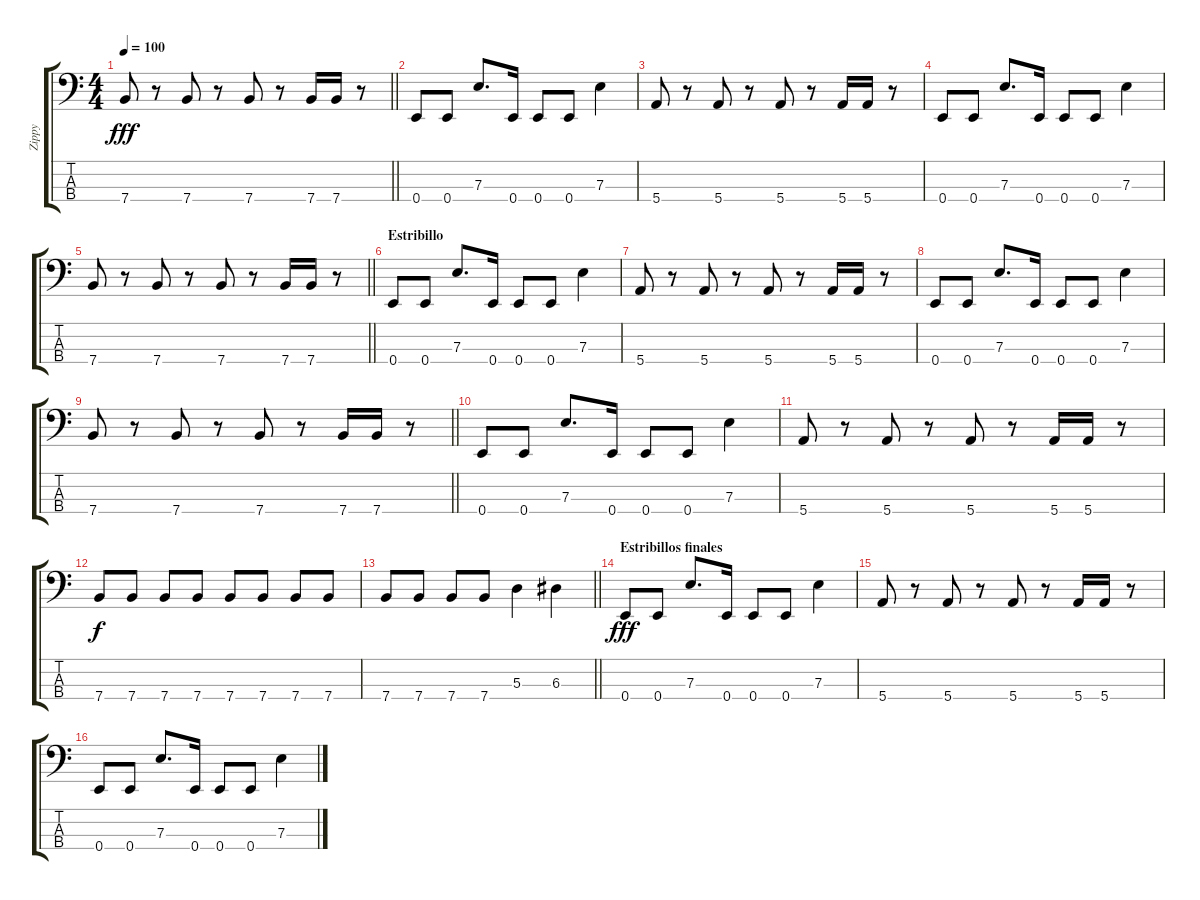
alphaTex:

\track ("Zippy" "Zippy") {instrument electricbassfinger}
\staff {score tabs}
\tuning (G2 D2 A1 E1) {hide}
\ts (4 4)
\tempo 100
\clef f4
\barLineRight lightlight
\ks c
7.4.8{dy fff} r.8 7.4.8 r.8 7.4.8 r.8 7.4.16 7.4.16 r.8 |
0.4.8 0.4.8 7.3.8{d} 0.4.16 0.4.8 0.4.8 7.3.4 |
5.4.8 r.8 5.4.8 r.8 5.4.8 r.8 5.4.16 5.4.16 r.8 |
0.4.8 0.4.8 7.3.8{d} 0.4.16 0.4.8 0.4.8 7.3.4 |
\barLineRight lightlight
7.4.8 r.8 7.4.8 r.8 7.4.8 r.8 7.4.16 7.4.16 r.8 |
\section ("" "Estribillo")
0.4.8 0.4.8 7.3.8{d} 0.4.16 0.4.8 0.4.8 7.3.4 |
5.4.8 r.8 5.4.8 r.8 5.4.8 r.8 5.4.16 5.4.16 r.8 |
0.4.8 0.4.8 7.3.8{d} 0.4.16 0.4.8 0.4.8 7.3.4 |
\barLineRight lightlight
7.4.8 r.8 7.4.8 r.8 7.4.8 r.8 7.4.16 7.4.16 r.8 |
0.4.8 0.4.8 7.3.8{d} 0.4.16 0.4.8 0.4.8 7.3.4 |
5.4.8 r.8 5.4.8 r.8 5.4.8 r.8 5.4.16 5.4.16 r.8 |
7.4.8{dy f} 7.4.8 7.4.8 7.4.8 7.4.8 7.4.8 7.4.8 7.4.8 |
\barLineRight lightlight
7.4.8 7.4.8 7.4.8 7.4.8 5.3.4 6.3.4 |
\section ("" "Estribillos finales")
0.4.8{dy fff} 0.4.8 7.3.8{d} 0.4.16 0.4.8 0.4.8 7.3.4 |
5.4.8 r.8 5.4.8 r.8 5.4.8 r.8 5.4.16 5.4.16 r.8 |
0.4.8 0.4.8 7.3.8{d} 0.4.16 0.4.8 0.4.8 7.3.4
